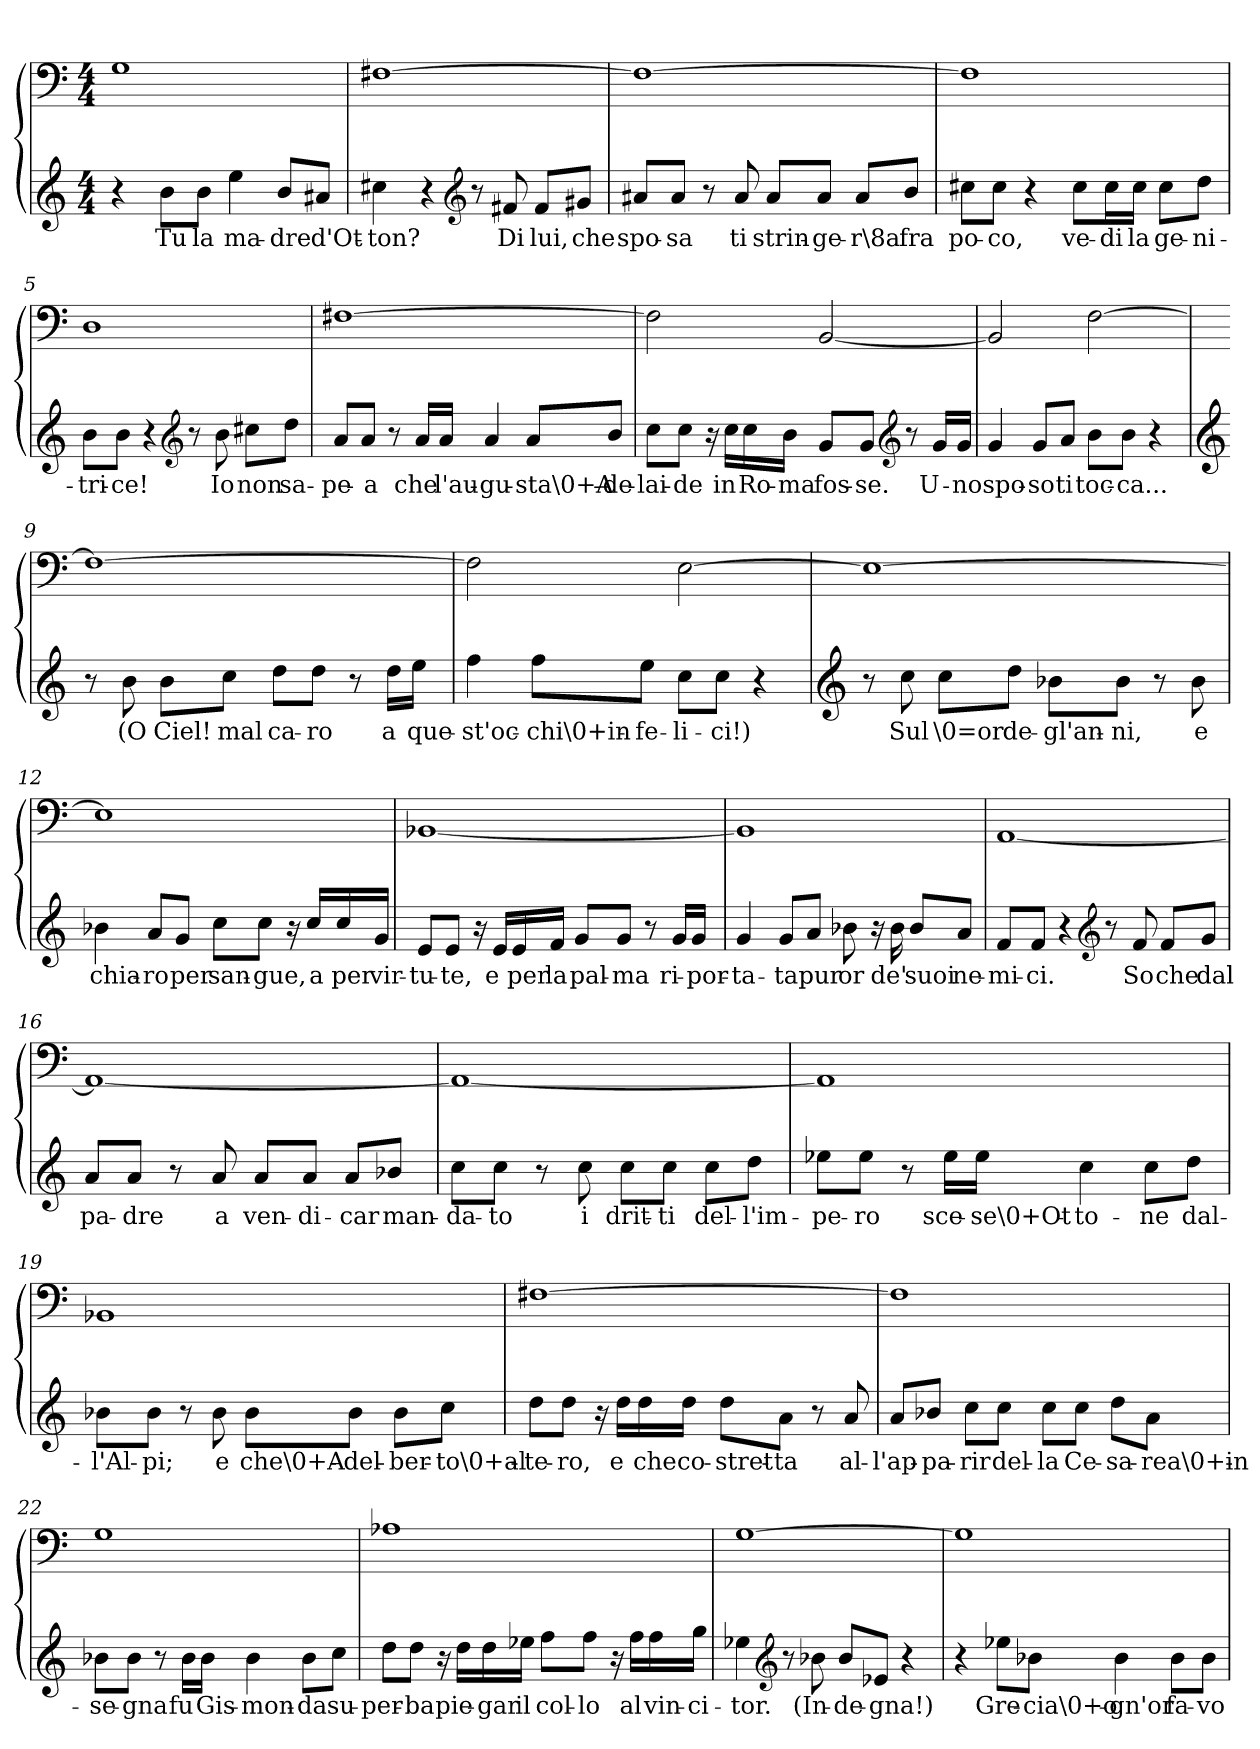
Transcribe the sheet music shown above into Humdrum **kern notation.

**kern	**text	**kern
*part1	*part1	*part1
*staff2	*staff2	*staff1
*clefG2	*	*clefF4
*k[]	*	*k[]
*a:	*	*a:
*M4/4	*	*M4/4
=1	=1	=1
4r	.	1G\
8b\L	Tu	.
8b\J	la	.
4ee\	ma-	.
8b/L	-dre	.
8a#X/J	d'Ot-	.
=2	=2	=2
4cc#X\	-ton?	[1F#X\
4r	.	.
*clefG2	*	*
8r	.	.
8f#X/	Di	.
8f#/L	lui,	.
8g#X/J	che	.
=3	=3	=3
8a#X/L	spo-	1F#\_
8a#/J	-sa	.
8r	.	.
8a#/	ti	.
8a#/L	strin-	.
8a#/J	-ge-	.
8a#/L	-r\8a	.
8b/J	fra	.
=4	=4	=4
8cc#X\L	po-	1F#\]
8cc#\J	-co,	.
4r	.	.
8cc#\L	ve-	.
16cc#\L	-di	.
16cc#\JJ	la	.
8cc#\L	ge-	.
8dd\J	-ni-	.
=5	=5	=5
8b\L	-tri-	1D\
8b\J	-ce!	.
4r	.	.
*clefG2	*	*
8r	.	.
8b\	Io	.
8cc#X\L	non	.
8dd\J	sa-	.
=6	=6	=6
8a/L	-pe-	[1F#X\
8a/J	-a	.
8r	.	.
16a/LL	che	.
16a/JJ	l'au-	.
4a/	-gu-	.
8a/L	-sta\0+A-	.
8b/J	-de-	.
=7	=7	=7
8cc\L	-lai-	2F#\]
8cc\J	-de	.
16r	.	.
16cc\LL	in	.
16cc\	Ro-	.
16b\JJ	-ma	.
8g/L	fos-	[2BB/
8g/J	-se.	.
*clefG2	*	*
8r	.	.
16g/LL	U-	.
16g/JJ	-no	.
=8	=8	=8
4g/	spo-	2BB/]
8g/L	-so	.
8a/J	ti	.
8b\L	toc-	[2F\
8b\J	-ca...	.
4r	.	.
=9	=9	=9
*clefG2	*	*
8r	.	1F\_
8b\	(O	.
8b\L	Ciel!	.
8cc\J	mal	.
8dd\L	ca-	.
8dd\J	-ro	.
8r	.	.
16dd\LL	a	.
16ee\JJ	que-	.
=10	=10	=10
4ff\	-st'oc-	2F\]
8ff\L	-chi\0+in-	.
8ee\J	-fe-	.
8cc\L	-li-	[2E\
8cc\J	-ci!)	.
4r	.	.
=11	=11	=11
*clefG2	*	*
8r	.	1E\_
8cc\	Sul	.
8cc\L	\0=or	.
8dd\J	de-	.
8b-X\L	-gl'an-	.
8b-\J	-ni,	.
8r	.	.
8b-\	e	.
=12	=12	=12
4b-X\	chia-	1E\]
8a/L	-ro	.
8g/J	per	.
8cc\L	san-	.
8cc\J	-gue,	.
16r	.	.
16cc/LL	a	.
16cc/	per	.
16g/JJ	vir-	.
=13	=13	=13
8e/L	-tu-	[1BB-X/
8e/J	-te,	.
16r	.	.
16e/LL	e	.
16e/	per	.
16f/JJ	la	.
8g/L	pal-	.
8g/J	-ma	.
8r	.	.
16g/LL	ri-	.
16g/JJ	-por-	.
=14	=14	=14
4g/	-ta-	1BB-/]
8g/L	-ta	.
8a/J	pur	.
8b-X\	or	.
16r	.	.
16b-\	de'	.
8b-/L	suoi	.
8a/J	ne-	.
=15	=15	=15
8f/L	-mi-	[1AA/
8f/J	-ci.	.
4r	.	.
*clefG2	*	*
8r	.	.
8f/	So	.
8f/L	che	.
8g/J	dal	.
=16	=16	=16
8a/L	pa-	1AA/_
8a/J	-dre	.
8r	.	.
8a/	a	.
8a/L	ven-	.
8a/J	-di-	.
8a/L	-car	.
8b-X/J	man-	.
=17	=17	=17
8cc\L	-da-	1AA/_
8cc\J	-to	.
8r	.	.
8cc\	i	.
8cc\L	drit-	.
8cc\J	-ti	.
8cc\L	del-	.
8dd\J	-l'im-	.
=18	=18	=18
8ee-X\L	-pe-	1AA/]
8ee-\J	-ro	.
8r	.	.
16ee-\LL	sce-	.
16ee-\JJ	-se\0+Ot-	.
4cc\	-to-	.
8cc\L	-ne	.
8dd\J	dal-	.
=19	=19	=19
8b-X\L	-l'Al-	1BB-X/
8b-\J	-pi;	.
8r	.	.
8b-\	e	.
8b-\L	che\0+A-	.
8b-\J	-del-	.
8b-\L	-ber-	.
8cc\J	-to\0+al-	.
=20	=20	=20
8dd\L	-te-	[1F#X\
8dd\J	-ro,	.
16r	.	.
16dd\LL	e	.
16dd\	che	.
16dd\JJ	co-	.
8dd\L	-stret-	.
8a\J	-ta	.
8r	.	.
8a/	al-	.
=21	=21	=21
8a/L	-l'ap-	1F#\]
8b-X/J	-pa-	.
8cc\L	-rir	.
8cc\J	del-	.
8cc\L	-la	.
8cc\J	Ce-	.
8dd\L	-sa-	.
8a\J	-rea\0+in-	.
=22	=22	=22
8b-X\L	-se-	1G\
8b-\J	-gna	.
8r	.	.
16b-\LL	fu	.
16b-\JJ	Gis-	.
4b-\	-mon-	.
8b-\L	-da	.
8cc\J	su-	.
=23	=23	=23
8dd\L	-per-	1A-X\
8dd\J	-ba	.
16r	.	.
16dd\LL	pie-	.
16dd\	-gar	.
16ee-X\JJ	il	.
8ff\L	col-	.
8ff\J	-lo	.
16r	.	.
16ff\LL	al	.
16ff\	vin-	.
16gg\JJ	-ci-	.
=24	=24	=24
4ee-X\	-tor.	[1G\
*clefG2	*	*
8r	.	.
8b-X\	(In-	.
8b-/L	-de-	.
8e-X/J	-gna!)	.
4r	.	.
=25	=25	=25
4r	.	1G\]
8ee-X\L	Gre-	.
8b-X\J	-cia\0+o-	.
4b-\	-gn'or	.
8b-\L	fa-	.
8b-\J	-vo-	.
=	=	=
*-	*-	*-
